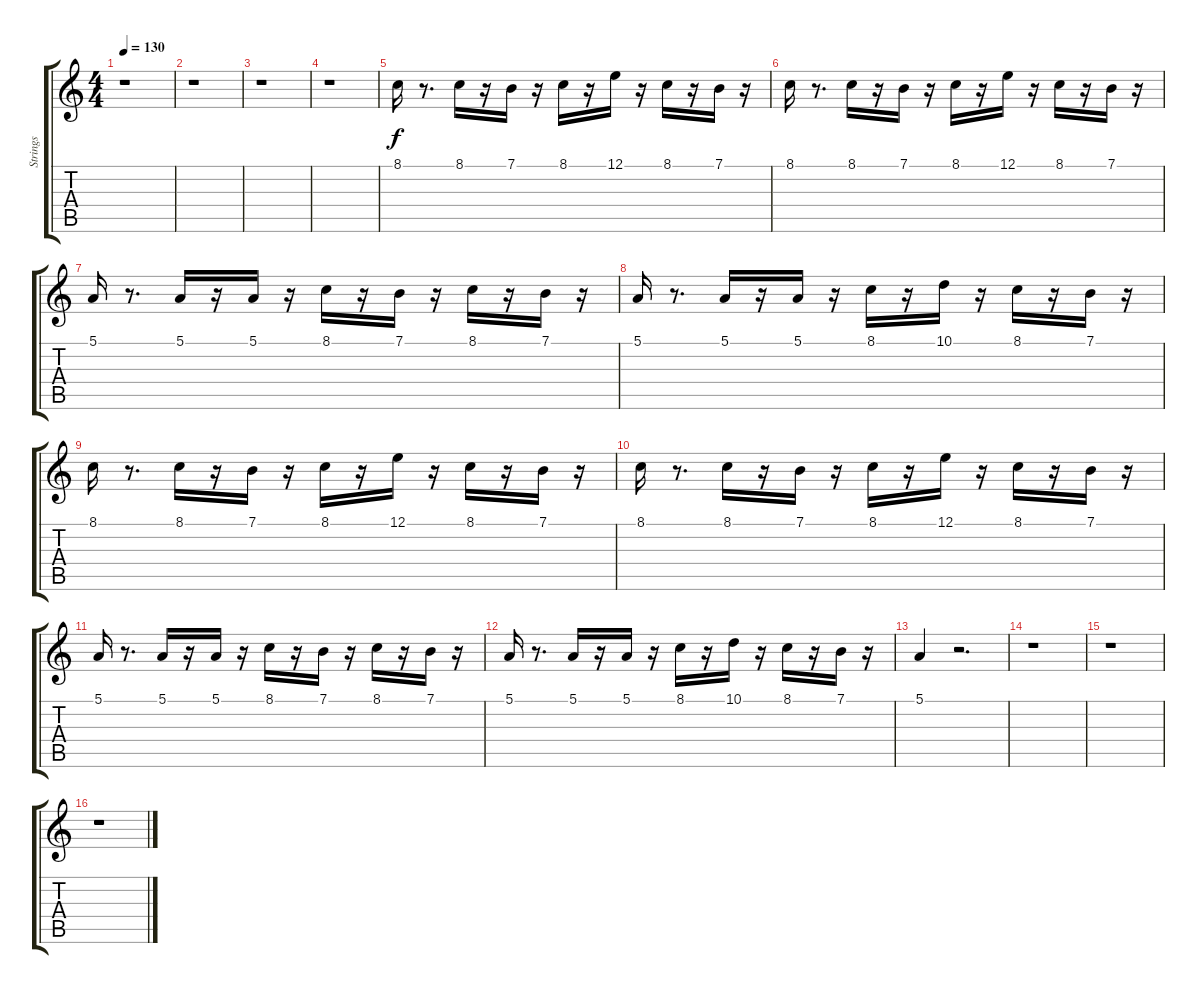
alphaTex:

\track ("Strings" "Strings") {instrument pizzicatostrings}
\staff {score tabs}
\tuning (E4 B3 G3 D3 A2 E2) {hide}
\ts (4 4)
\tempo 130
\clef g2
\ks c
r.1{dy f} |
r.1 |
r.1 |
r.1 |
8.1.16 r.8{d} 8.1.16 r.16 7.1.16 r.16 8.1.16 r.16 12.1.16 r.16 8.1.16 r.16 7.1.16 r.16 |
8.1.16 r.8{d} 8.1.16 r.16 7.1.16 r.16 8.1.16 r.16 12.1.16 r.16 8.1.16 r.16 7.1.16 r.16 |
5.1.16 r.8{d} 5.1.16 r.16 5.1.16 r.16 8.1.16 r.16 7.1.16 r.16 8.1.16 r.16 7.1.16 r.16 |
5.1.16 r.8{d} 5.1.16 r.16 5.1.16 r.16 8.1.16 r.16 10.1.16 r.16 8.1.16 r.16 7.1.16 r.16 |
8.1.16 r.8{d} 8.1.16 r.16 7.1.16 r.16 8.1.16 r.16 12.1.16 r.16 8.1.16 r.16 7.1.16 r.16 |
8.1.16 r.8{d} 8.1.16 r.16 7.1.16 r.16 8.1.16 r.16 12.1.16 r.16 8.1.16 r.16 7.1.16 r.16 |
5.1.16 r.8{d} 5.1.16 r.16 5.1.16 r.16 8.1.16 r.16 7.1.16 r.16 8.1.16 r.16 7.1.16 r.16 |
5.1.16 r.8{d} 5.1.16 r.16 5.1.16 r.16 8.1.16 r.16 10.1.16 r.16 8.1.16 r.16 7.1.16 r.16 |
5.1.4 r.2{d} |
r.1 |
r.1 |
r.1
